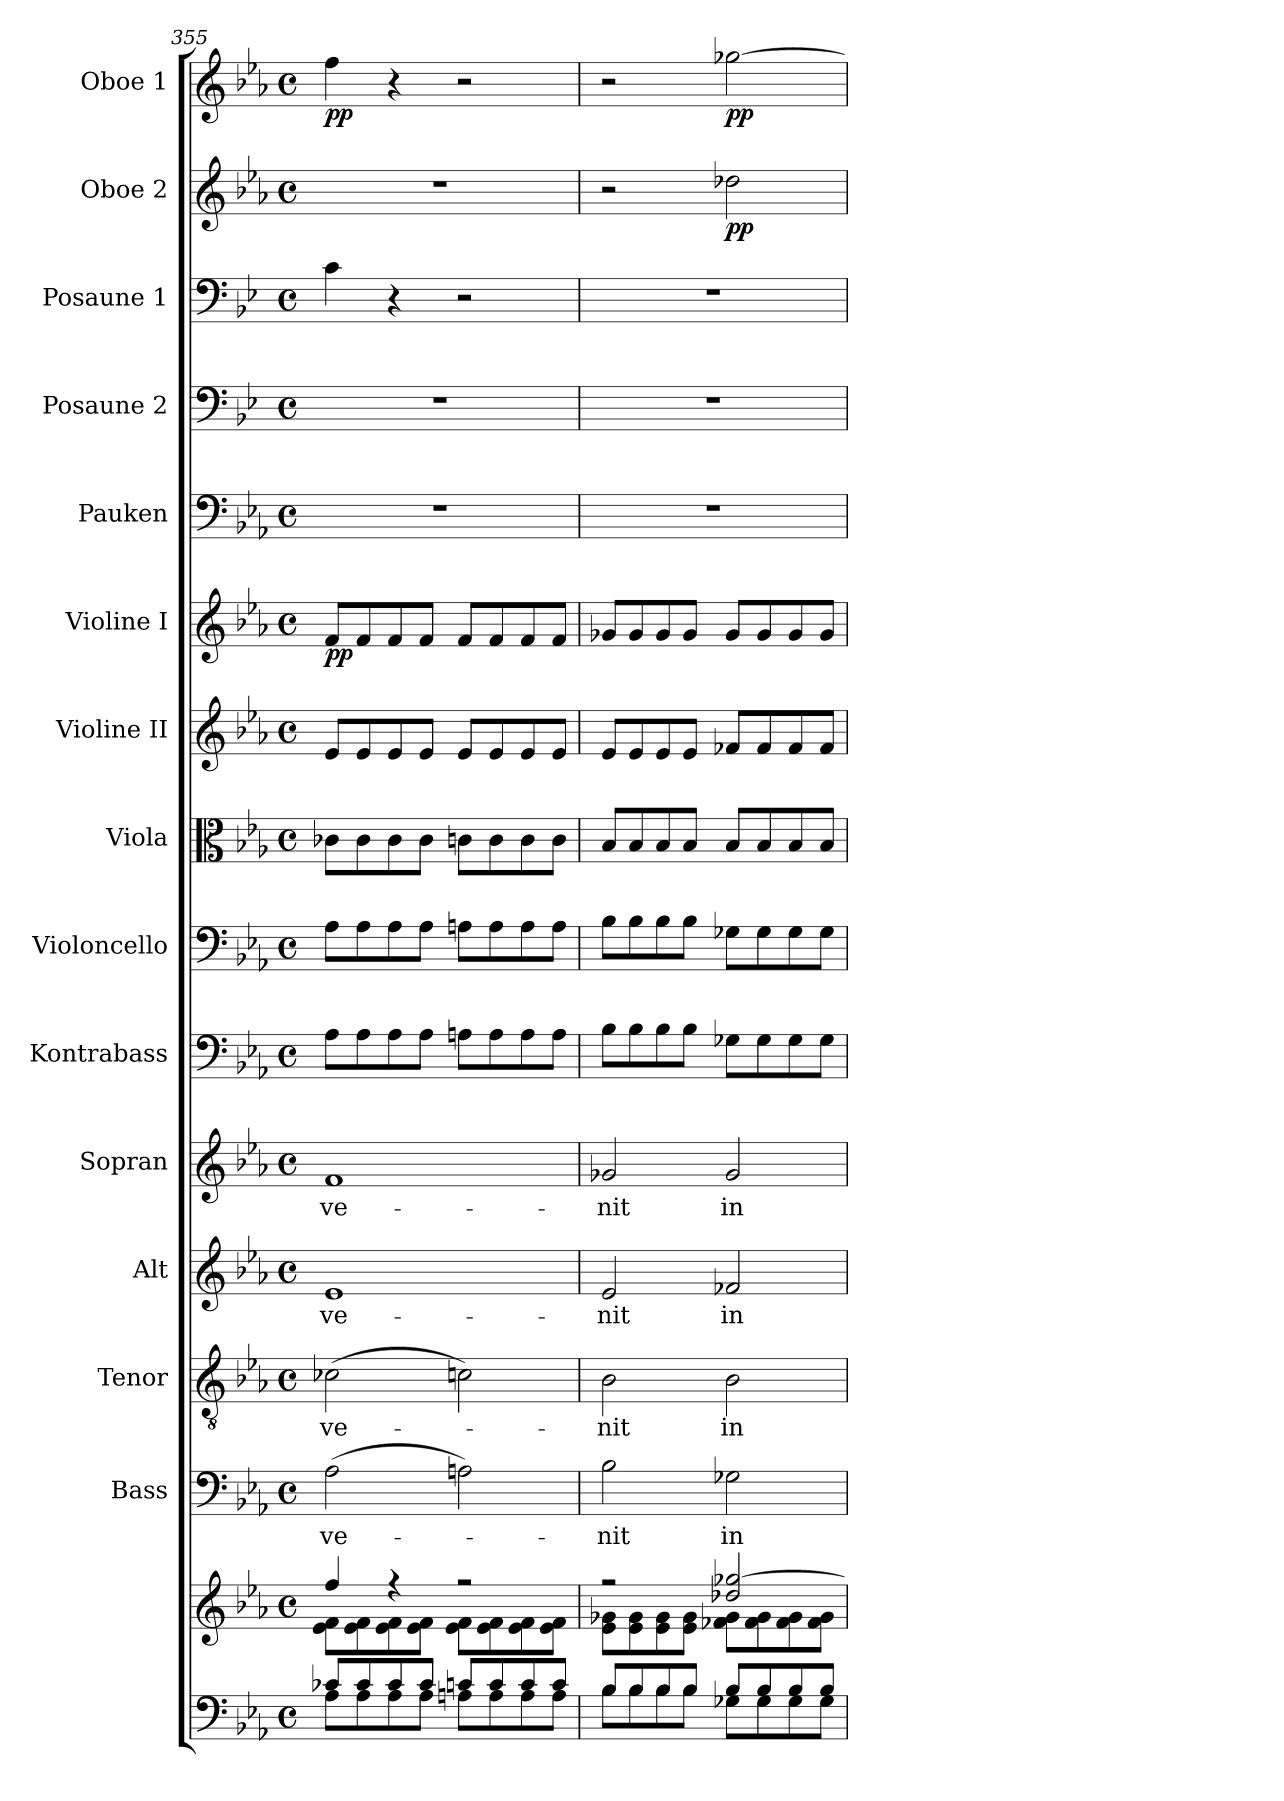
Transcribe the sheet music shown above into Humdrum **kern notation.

**kern	**kern	**kern	**text	**kern	**text	**kern	**text	**kern	**text	**kern	**kern	**kern	**kern	**kern	**dynam	**kern	**kern	**kern	**kern	**dynam	**kern	**dynam
*part15	*part15	*part14	*part14	*part13	*part13	*part12	*part12	*part11	*part11	*part10	*part9	*part8	*part7	*part6	*part6	*part5	*part4	*part3	*part2	*part2	*part1	*part1
*staff16	*staff15	*staff14	*staff14	*staff13	*staff13	*staff12	*staff12	*staff11	*staff11	*staff10	*staff9	*staff8	*staff7	*staff6	*staff6	*staff5	*staff4	*staff3	*staff2	*staff2	*staff1	*staff1
*	*	*I"Bass	*	*I"Tenor	*	*I"Alt	*	*I"Sopran	*	*I"Kontrabass	*I"Violoncello	*I"Viola	*I"Violine II	*I"Violine I	*	*I"Pauken	*I"Posaune 2	*I"Posaune 1	*I"Oboe 2	*	*I"Oboe 1	*
*	*	*I'B.	*	*I'T.	*	*I'A.	*	*I'S.	*	*I'Kb.	*I'Vc.	*I'Vla.	*I'Vl. II	*I'Vl. I	*	*I'Pk.	*I'Pos. 2	*I'Pos. 1	*I'Ob. 2	*	*I'Ob. 1	*
!!LO:PB:g=z
*clefF4	*clefG2	*clefF4	*	*clefGv2	*	*clefG2	*	*clefG2	*	*clefF4	*clefF4	*clefC3	*clefG2	*clefG2	*	*clefF4	*clefF4	*clefF4	*clefG2	*	*clefG2	*
*	*	*	*	*	*	*	*	*	*	*ITrd7c12	*	*	*	*	*	*	*ITrd4c7	*ITrd4c7	*	*	*	*
*k[b-e-a-]	*k[b-e-a-]	*k[b-e-a-]	*	*k[b-e-a-]	*	*k[b-e-a-]	*	*k[b-e-a-]	*	*k[b-e-a-]	*k[b-e-a-]	*k[b-e-a-]	*k[b-e-a-]	*k[b-e-a-]	*	*k[b-e-a-]	*k[b-e-a-]	*k[b-e-a-]	*k[b-e-a-]	*	*k[b-e-a-]	*
*E-:	*E-:	*E-:	*	*E-:	*	*E-:	*	*E-:	*	*E-:	*E-:	*E-:	*E-:	*E-:	*	*E-:	*E-:	*E-:	*E-:	*	*E-:	*
*M4/4	*M4/4	*M4/4	*	*M4/4	*	*M4/4	*	*M4/4	*	*M4/4	*M4/4	*M4/4	*M4/4	*M4/4	*	*M4/4	*M4/4	*M4/4	*M4/4	*	*M4/4	*
*met(c)	*met(c)	*met(c)	*	*met(c)	*	*met(c)	*	*met(c)	*	*met(c)	*met(c)	*met(c)	*met(c)	*met(c)	*	*met(c)	*met(c)	*met(c)	*met(c)	*	*met(c)	*
=355	=355	=355	=355	=355	=355	=355	=355	=355	=355	=355	=355	=355	=355	=355	=355	=355	=355	=355	=355	=355	=355	=355
*^	*^	*	*	*	*	*	*	*	*	*	*	*	*	*	*	*	*	*	*	*	*	*
!	!	!	!	!	!LO:LY:b	!	!LO:LY:b	!	!LO:LY:b	!	!LO:LY:b	!	!	!	!	!	!LO:DY:b	!	!	!	!	!	!	!LO:DY:b
8c-X/L	8A-\L	4ff/	8e-\ 8f\L	(>2A-\	ve-	(>2c-X\	ve-	1e-	ve-	1f	ve-	8AA-\L	8A-\L	8c-X\L	8e-/L	8f/L	pp	1r	1r	4F\	1r	.	4ff\	pp
8c-/	8A-\	.	8e-\ 8f\	.	.	.	.	.	.	.	.	8AA-\	8A-\	8c-\	8e-/	8f/	.	.	.	.	.	.	.	.
8c-/	8A-\	4rff	8e-\ 8f\	.	.	.	.	.	.	.	.	8AA-\	8A-\	8c-\	8e-/	8f/	.	.	.	4r	.	.	4r	.
8c-/J	8A-\J	.	8e-\ 8f\J	.	.	.	.	.	.	.	.	8AA-\J	8A-\J	8c-\J	8e-/J	8f/J	.	.	.	.	.	.	.	.
8cn/L	8An\L	2rff	8e-\ 8f\L	2An\)	.	2cn\)	.	.	.	.	.	8AAn\L	8An\L	8cn\L	8e-/L	8f/L	.	.	.	2r	.	.	2r	.
8c/	8A\	.	8e-\ 8f\	.	.	.	.	.	.	.	.	8AA\	8A\	8c\	8e-/	8f/	.	.	.	.	.	.	.	.
8c/	8A\	.	8e-\ 8f\	.	.	.	.	.	.	.	.	8AA\	8A\	8c\	8e-/	8f/	.	.	.	.	.	.	.	.
8c/J	8A\J	.	8e-\ 8f\J	.	.	.	.	.	.	.	.	8AA\J	8A\J	8c\J	8e-/J	8f/J	.	.	.	.	.	.	.	.
=356	=356	=356	=356	=356	=356	=356	=356	=356	=356	=356	=356	=356	=356	=356	=356	=356	=356	=356	=356	=356	=356	=356	=356	=356
!	!	!	!	!	!LO:LY:b	!	!LO:LY:b	!	!LO:LY:b	!	!LO:LY:b	!	!	!	!	!	!	!	!	!	!	!	!	!
8B-/L	8B-\L	2rff	8e-\ 8g-X\L	2B-\	-nit	2B-\	-nit	2e-/	-nit	2g-X/	-nit	8BB-\L	8B-\L	8B-/L	8e-/L	8g-X/L	.	1r	1r	1r	2r	.	2r	.
8B-/	8B-\	.	8e-\ 8g-\	.	.	.	.	.	.	.	.	8BB-\	8B-\	8B-/	8e-/	8g-/	.	.	.	.	.	.	.	.
8B-/	8B-\	.	8e-\ 8g-\	.	.	.	.	.	.	.	.	8BB-\	8B-\	8B-/	8e-/	8g-/	.	.	.	.	.	.	.	.
8B-/J	8B-\J	.	8e-\ 8g-\J	.	.	.	.	.	.	.	.	8BB-\J	8B-\J	8B-/J	8e-/J	8g-/J	.	.	.	.	.	.	.	.
!	!	!	!	!	!LO:LY:b	!	!LO:LY:b	!	!LO:LY:b	!	!LO:LY:b	!	!	!	!	!	!	!	!	!	!	!LO:DY:b	!	!LO:DY:b
8B-/L	8G-X\L	2dd-X/ [>2gg-X/	8f-X\ 8g-\L	2G-X\	in	2B-\	in	2f-X/	in	2g-/	in	8GG-X\L	8G-X\L	8B-/L	8f-X/L	8g-/L	.	.	.	.	2dd-X\	pp	[2gg-X\	pp
8B-/	8G-\	.	8f-\ 8g-\	.	.	.	.	.	.	.	.	8GG-\	8G-\	8B-/	8f-/	8g-/	.	.	.	.	.	.	.	.
8B-/	8G-\	.	8f-\ 8g-\	.	.	.	.	.	.	.	.	8GG-\	8G-\	8B-/	8f-/	8g-/	.	.	.	.	.	.	.	.
8B-/J	8G-\J	.	8f-\ 8g-\J	.	.	.	.	.	.	.	.	8GG-\J	8G-\J	8B-/J	8f-/J	8g-/J	.	.	.	.	.	.	.	.
*v	*v	*	*	*	*	*	*	*	*	*	*	*	*	*	*	*	*	*	*	*	*	*	*	*
*	*v	*v	*	*	*	*	*	*	*	*	*	*	*	*	*	*	*	*	*	*	*	*	*
=	=	=	=	=	=	=	=	=	=	=	=	=	=	=	=	=	=	=	=	=	=	=
*-	*-	*-	*-	*-	*-	*-	*-	*-	*-	*-	*-	*-	*-	*-	*-	*-	*-	*-	*-	*-	*-	*-
